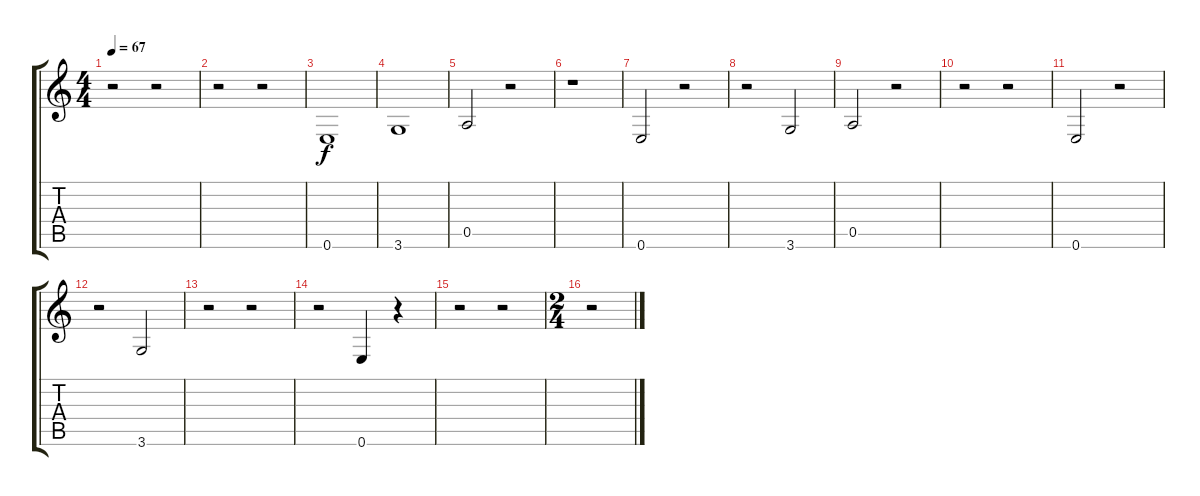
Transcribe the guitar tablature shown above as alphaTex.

\track "" {instrument fretlessbass}
\staff {score tabs}
\tuning (E4 B3 G3 D3 A2 E2) {hide}
\ts (4 4)
\tempo 67
\clef g2
\ks c
r.2{dy f} r.2 |
r.2 r.2 |
0.6.1 |
3.6.1 |
0.5.2 r.2 |
r.1 |
0.6.2 r.2 |
r.2 3.6.2 |
0.5.2 r.2 |
r.2 r.2 |
0.6.2 r.2 |
r.2 3.6.2 |
r.2 r.2 |
r.2 0.6.4 r.4 |
r.2 r.2 |
\ts (2 4)
r.2
